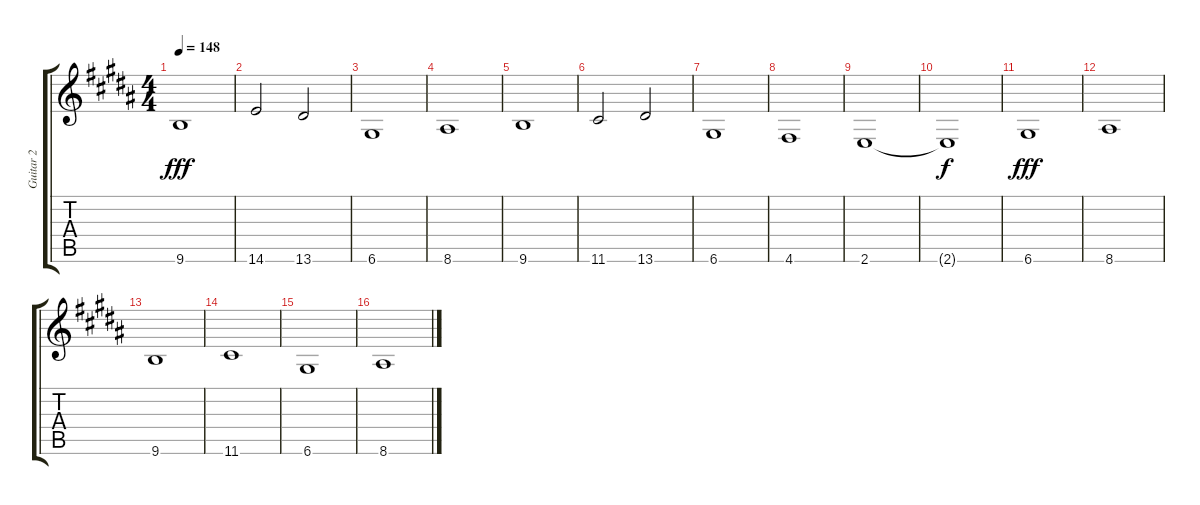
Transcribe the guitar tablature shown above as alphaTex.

\track ("Guitar 2" "Guitar 2") {instrument distortionguitar}
\staff {score tabs}
\tuning (E4 B3 G3 D3 A2 D2) {hide}
\ts (4 4)
\tempo 148
\clef g2
\ks b
9.6.1{dy fff} |
14.6.2 13.6.2 |
6.6.1 |
8.6.1 |
9.6.1 |
11.6.2 13.6.2 |
6.6.1 |
4.6.1 |
2.6.1 |
2.6{t}.1{dy f} |
6.6.1{dy fff} |
8.6.1 |
9.6.1 |
11.6.1 |
6.6.1 |
8.6.1
